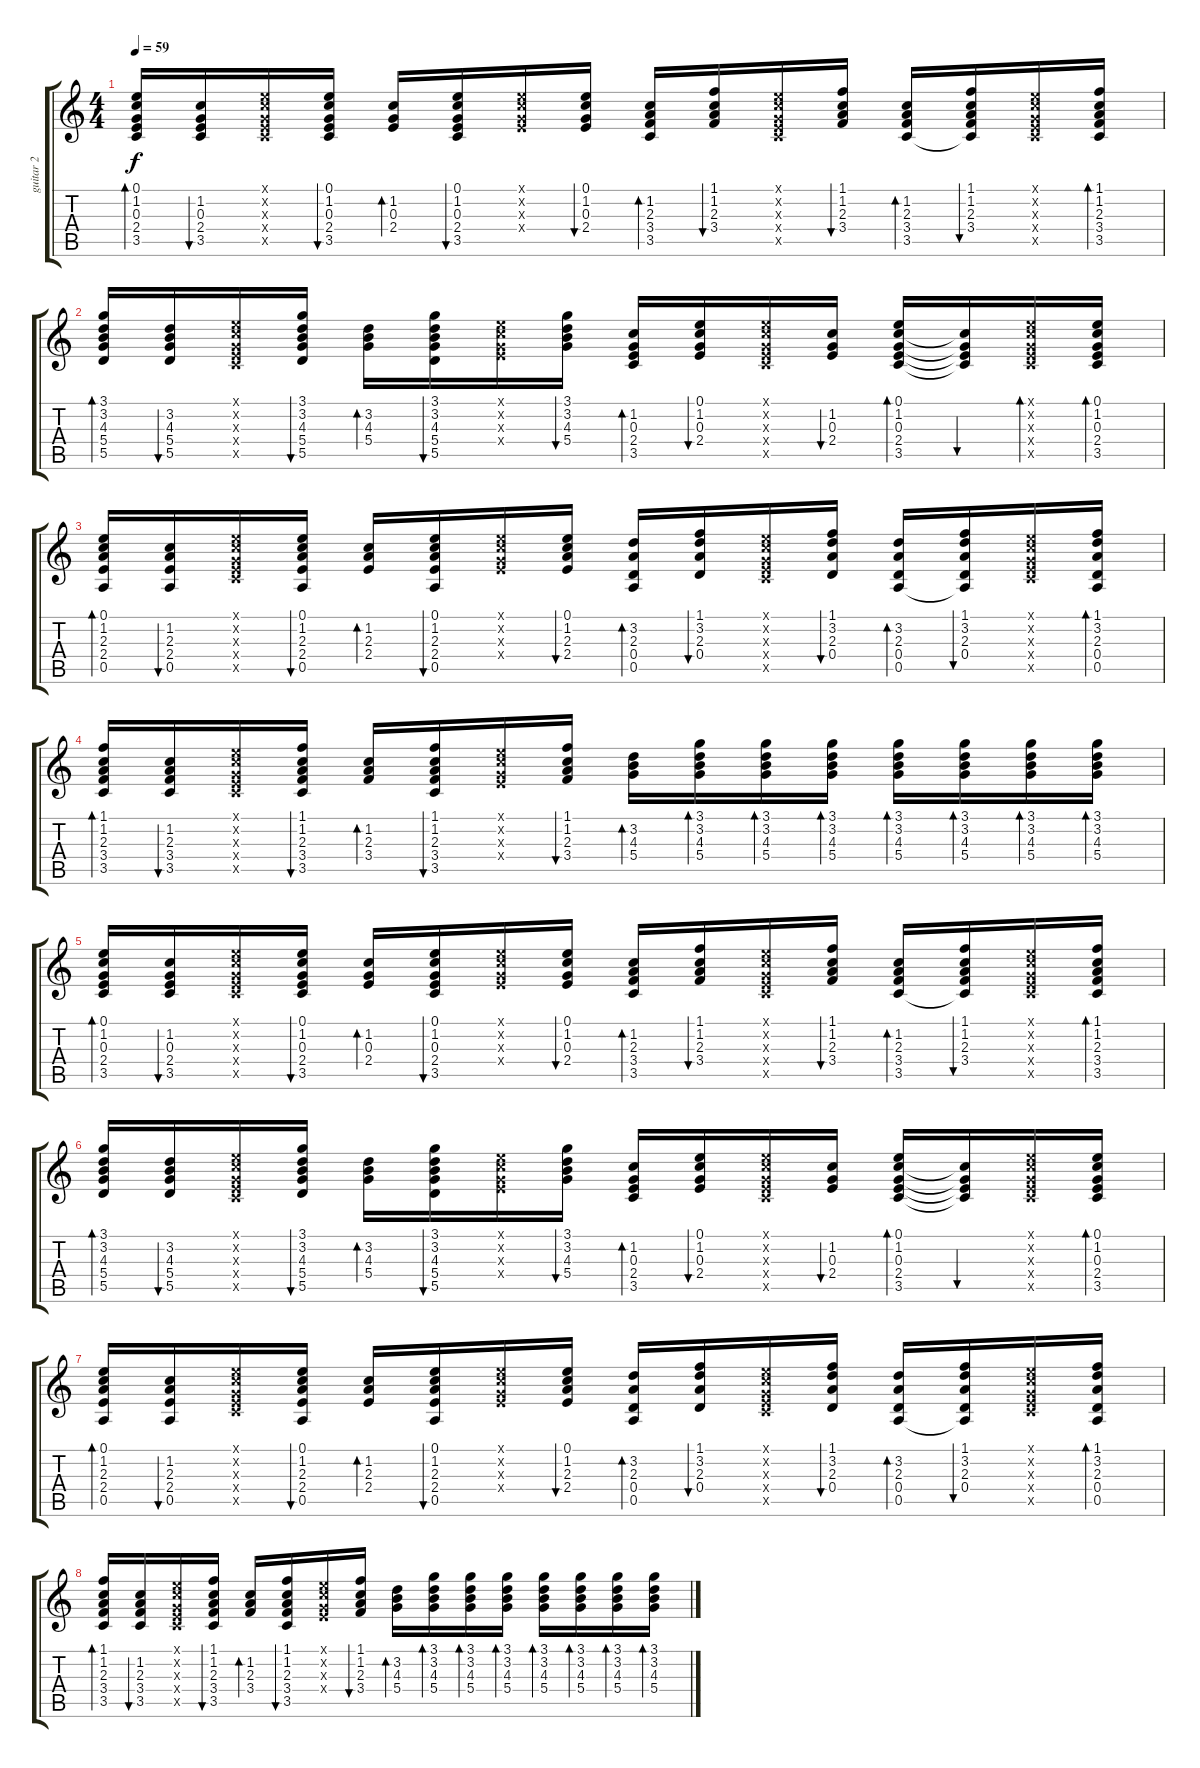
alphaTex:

\track ("guitar 2" "guitar 2") {instrument electricguitarclean}
\staff {score tabs}
\tuning (E4 B3 G3 D3 A2 E2) {hide}
\ts (4 4)
\tempo 59
\clef g2
\ks c
(0.1 1.2 0.3 2.4 3.5).16{bd 30 dy f} (1.2 0.3 2.4 3.5).16{bu 30} (0.1{x} 1.2{x} 0.3{x} 2.4{x} 3.5{x}).16 (0.1 1.2 0.3 2.4 3.5).16{bu 30} (1.2 0.3 2.4).16{bd 30} (0.1 1.2 0.3 2.4 3.5).16{bu 30} (0.1{x} 1.2{x} 0.3{x} 2.4{x}).16 (0.1 1.2 0.3 2.4).16{bu 30} (1.2 2.3 3.4 3.5).16{bd 30} (1.1 1.2 2.3 3.4).16{bu 30} (0.1{x} 1.2{x} 0.3{x} 2.4{x} 3.5{x}).16 (1.1 1.2 2.3 3.4).16{bu 30} (1.2 2.3 3.4 3.5).16{bd 30} (1.1 1.2 2.3 3.4 3.5{t}).16{bu 60} (0.1{x} 1.2{x} 0.3{x} 2.4{x} 3.5{x}).16 (1.1 1.2 2.3 3.4 3.5).16{bd 30} |
(3.1 3.2 4.3 5.4 5.5).16{bd 30} (3.2 4.3 5.4 5.5).16{bu 30} (0.1{x} 1.2{x} 0.3{x} 2.4{x} 3.5{x}).16 (3.1 3.2 4.3 5.4 5.5).16{bu 30} (3.2 4.3 5.4).16{bd 30} (3.1 3.2 4.3 5.4 5.5).16{bu 30} (0.1{x} 1.2{x} 0.3{x} 2.4{x}).16 (3.1 3.2 4.3 5.4).16{bu 30} (1.2 0.3 2.4 3.5).16{bd 30} (0.1 1.2 0.3 2.4).16{bu 30} (0.1{x} 1.2{x} 0.3{x} 2.4{x} 3.5{x}).16 (1.2 0.3 2.4).16{bu 30} (0.1 1.2 0.3 2.4 3.5).16{bd 30} (1.2{t} 0.3{t} 2.4{t} 3.5{t}).16{bu 60} (0.1{x} 1.2{x} 0.3{x} 2.4{x} 3.5{x}).16{bd 30} (0.1 1.2 0.3 2.4 3.5).16{bd 30} |
(0.1 1.2 2.3 2.4 0.5).16{bd 30} (1.2 2.3 2.4 0.5).16{bu 30} (0.1{x} 1.2{x} 0.3{x} 2.4{x} 3.5{x}).16 (0.1 1.2 2.3 2.4 0.5).16{bu 30} (1.2 2.3 2.4).16{bd 30} (0.1 1.2 2.3 2.4 0.5).16{bu 30} (0.1{x} 1.2{x} 0.3{x} 2.4{x}).16 (0.1 1.2 2.3 2.4).16{bu 30} (3.2 2.3 0.4 0.5).16{bd 30} (1.1 3.2 2.3 0.4).16{bu 30} (0.1{x} 1.2{x} 0.3{x} 2.4{x} 3.5{x}).16 (1.1 3.2 2.3 0.4).16{bu 30} (3.2 2.3 0.4 0.5).16{bd 30} (1.1 3.2 2.3 0.4 0.5{t}).16{bu 60} (0.1{x} 1.2{x} 0.3{x} 2.4{x} 3.5{x}).16 (1.1 3.2 2.3 0.4 0.5).16{bd 30} |
(1.1 1.2 2.3 3.4 3.5).16{bd 30} (1.2 2.3 3.4 3.5).16{bu 30} (0.1{x} 1.2{x} 0.3{x} 2.4{x} 3.5{x}).16 (1.1 1.2 2.3 3.4 3.5).16{bu 30} (1.2 2.3 3.4).16{bd 30} (1.1 1.2 2.3 3.4 3.5).16{bu 30} (0.1{x} 1.2{x} 0.3{x} 2.4{x}).16 (1.1 1.2 2.3 3.4).16{bu 30} (3.2 4.3 5.4).16{bd 30} (3.1 3.2 4.3 5.4).16{bd 30} (3.1 3.2 4.3 5.4).16{bd 30} (3.1 3.2 4.3 5.4).16{bd 30} (3.1 3.2 4.3 5.4).16{bd 30} (3.1 3.2 4.3 5.4).16{bd 30} (3.1 3.2 4.3 5.4).16{bd 30} (3.1 3.2 4.3 5.4).16{bd 30} |
(0.1 1.2 0.3 2.4 3.5).16{bd 30} (1.2 0.3 2.4 3.5).16{bu 30} (0.1{x} 1.2{x} 0.3{x} 2.4{x} 3.5{x}).16 (0.1 1.2 0.3 2.4 3.5).16{bu 30} (1.2 0.3 2.4).16{bd 30} (0.1 1.2 0.3 2.4 3.5).16{bu 30} (0.1{x} 1.2{x} 0.3{x} 2.4{x}).16 (0.1 1.2 0.3 2.4).16{bu 30} (1.2 2.3 3.4 3.5).16{bd 30} (1.1 1.2 2.3 3.4).16{bu 30} (0.1{x} 1.2{x} 0.3{x} 2.4{x} 3.5{x}).16 (1.1 1.2 2.3 3.4).16{bu 30} (1.2 2.3 3.4 3.5).16{bd 30} (1.1 1.2 2.3 3.4 3.5{t}).16{bu 60} (0.1{x} 1.2{x} 0.3{x} 2.4{x} 3.5{x}).16 (1.1 1.2 2.3 3.4 3.5).16{bd 30} |
(3.1 3.2 4.3 5.4 5.5).16{bd 30} (3.2 4.3 5.4 5.5).16{bu 30} (0.1{x} 1.2{x} 0.3{x} 2.4{x} 3.5{x}).16 (3.1 3.2 4.3 5.4 5.5).16{bu 30} (3.2 4.3 5.4).16{bd 30} (3.1 3.2 4.3 5.4 5.5).16{bu 30} (0.1{x} 1.2{x} 0.3{x} 2.4{x}).16 (3.1 3.2 4.3 5.4).16{bu 30} (1.2 0.3 2.4 3.5).16{bd 30} (0.1 1.2 0.3 2.4).16{bu 30} (0.1{x} 1.2{x} 0.3{x} 2.4{x} 3.5{x}).16 (1.2 0.3 2.4).16{bu 30} (0.1 1.2 0.3 2.4 3.5).16{bd 30} (1.2{t} 0.3{t} 2.4{t} 3.5{t}).16{bu 60} (0.1{x} 1.2{x} 0.3{x} 2.4{x} 3.5{x}).16 (0.1 1.2 0.3 2.4 3.5).16{bd 30} |
(0.1 1.2 2.3 2.4 0.5).16{bd 30} (1.2 2.3 2.4 0.5).16{bu 30} (0.1{x} 1.2{x} 0.3{x} 2.4{x} 3.5{x}).16 (0.1 1.2 2.3 2.4 0.5).16{bu 30} (1.2 2.3 2.4).16{bd 30} (0.1 1.2 2.3 2.4 0.5).16{bu 30} (0.1{x} 1.2{x} 0.3{x} 2.4{x}).16 (0.1 1.2 2.3 2.4).16{bu 30} (3.2 2.3 0.4 0.5).16{bd 30} (1.1 3.2 2.3 0.4).16{bu 30} (0.1{x} 1.2{x} 0.3{x} 2.4{x} 3.5{x}).16 (1.1 3.2 2.3 0.4).16{bu 30} (3.2 2.3 0.4 0.5).16{bd 30} (1.1 3.2 2.3 0.4 0.5{t}).16{bu 60} (0.1{x} 1.2{x} 0.3{x} 2.4{x} 3.5{x}).16 (1.1 3.2 2.3 0.4 0.5).16{bd 30} |
(1.1 1.2 2.3 3.4 3.5).16{bd 30} (1.2 2.3 3.4 3.5).16{bu 30} (0.1{x} 1.2{x} 0.3{x} 2.4{x} 3.5{x}).16 (1.1 1.2 2.3 3.4 3.5).16{bu 30} (1.2 2.3 3.4).16{bd 30} (1.1 1.2 2.3 3.4 3.5).16{bu 30} (0.1{x} 1.2{x} 0.3{x} 2.4{x}).16 (1.1 1.2 2.3 3.4).16{bu 30} (3.2 4.3 5.4).16{bd 30} (3.1 3.2 4.3 5.4).16{bd 30} (3.1 3.2 4.3 5.4).16{bd 30} (3.1 3.2 4.3 5.4).16{bd 30} (3.1 3.2 4.3 5.4).16{bd 30} (3.1 3.2 4.3 5.4).16{bd 30} (3.1 3.2 4.3 5.4).16{bd 30} (3.1 3.2 4.3 5.4).16{bd 30}
